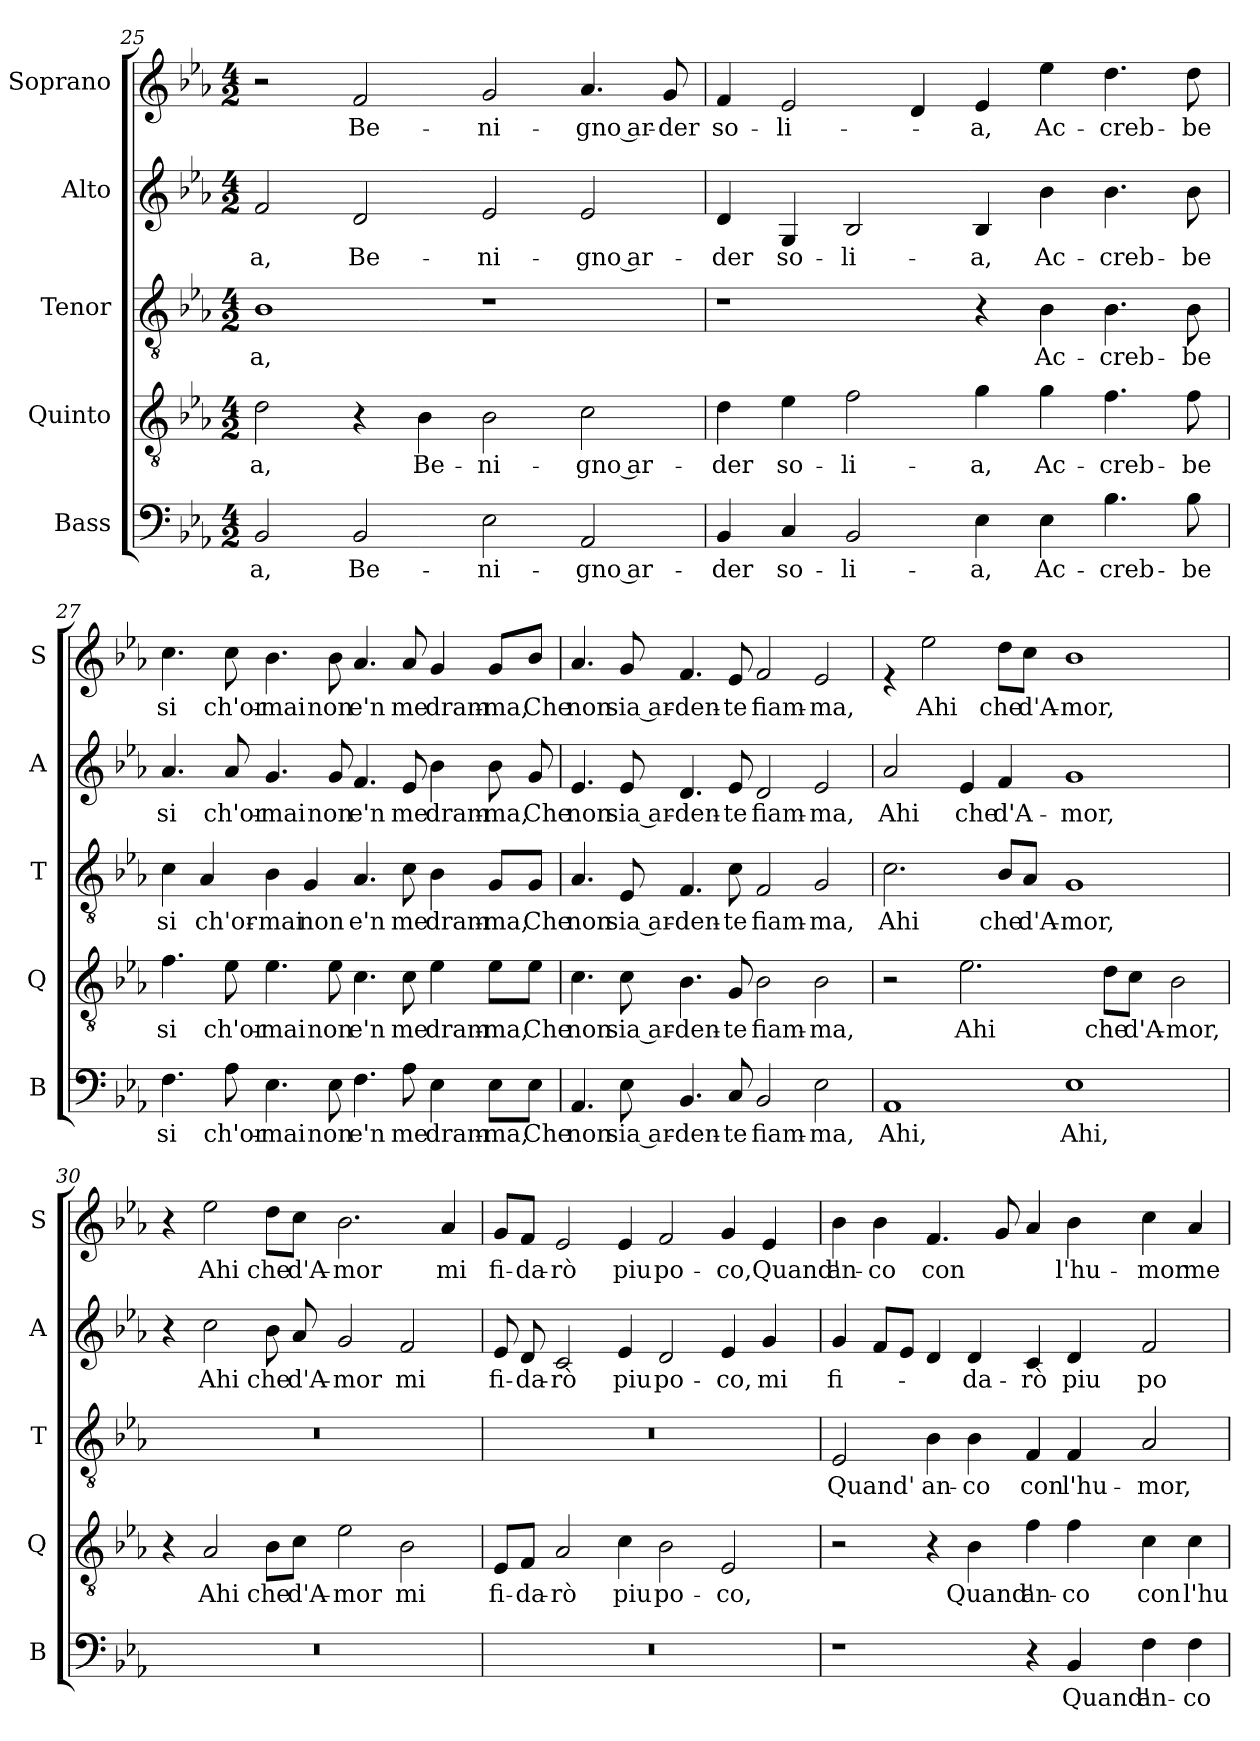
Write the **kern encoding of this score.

**kern	**text	**kern	**text	**kern	**text	**kern	**text	**kern	**text
*part5	*part5	*part4	*part4	*part3	*part3	*part2	*part2	*part1	*part1
*staff5	*staff5	*staff4	*staff4	*staff3	*staff3	*staff2	*staff2	*staff1	*staff1
*I"Bass	*	*I"Quinto	*	*I"Tenor	*	*I"Alto	*	*I"Soprano	*
*I'B	*	*I'Q	*	*I'T	*	*I'A	*	*I'S	*
!!LO:PB:g=z
*clefF4	*	*clefGv2	*	*clefGv2	*	*clefG2	*	*clefG2	*
*k[b-e-a-]	*	*k[b-e-a-]	*	*k[b-e-a-]	*	*k[b-e-a-]	*	*k[b-e-a-]	*
*E-:	*	*E-:	*	*E-:	*	*E-:	*	*E-:	*
*M4/2	*	*M4/2	*	*M4/2	*	*M4/2	*	*M4/2	*
=25	=25	=25	=25	=25	=25	=25	=25	=25	=25
!	!LO:LY:b	!	!LO:LY:b	!	!LO:LY:b	!	!LO:LY:b	!	!
2BB-/	-a,	2d\	-a,	1B-	-a,	2f/	-a,	2r	.
!	!LO:LY:b	!	!	!	!	!	!LO:LY:b	!	!LO:LY:b
2BB-/	Be-	4r	.	.	.	2d/	Be-	2f/	Be-
!	!	!	!LO:LY:b	!	!	!	!	!	!
.	.	4B-\	Be-	.	.	.	.	.	.
!	!LO:LY:b	!	!LO:LY:b	!	!	!	!LO:LY:b	!	!LO:LY:b
2E-\	-ni-	2B-\	-ni-	1r	.	2e-/	-ni-	2g/	-ni-
!	!LO:LY:b	!	!LO:LY:b	!	!	!	!LO:LY:b	!	!LO:LY:b
2AA-/	-gno ar-	2c\	-gno ar-	.	.	2e-/	-gno ar-	4.a-/	-gno ar-
!	!	!	!	!	!	!	!	!	!LO:LY:b
.	.	.	.	.	.	.	.	8g/	-der
=26	=26	=26	=26	=26	=26	=26	=26	=26	=26
!	!LO:LY:b	!	!LO:LY:b	!	!	!	!LO:LY:b	!	!LO:LY:b
4BB-/	-der	4d\	-der	1r	.	4d/	-der	4f/	so-
!	!LO:LY:b	!	!LO:LY:b	!	!	!	!LO:LY:b	!	!LO:LY:b
4C/	so-	4e-\	so-	.	.	4G/	so-	2e-/	-li-
!	!LO:LY:b	!	!LO:LY:b	!	!	!	!LO:LY:b	!	!
2BB-/	-li-	2f\	-li-	.	.	2B-/	-li-	.	.
.	.	.	.	.	.	.	.	4d/	.
!	!LO:LY:b	!	!LO:LY:b	!	!	!	!LO:LY:b	!	!LO:LY:b
4E-\	-a,	4g\	-a,	4r	.	4B-/	-a,	4e-/	-a,
!	!LO:LY:b	!	!LO:LY:b	!	!LO:LY:b	!	!LO:LY:b	!	!LO:LY:b
4E-\	Ac-	4g\	Ac-	4B-\	Ac-	4b-\	Ac-	4ee-\	Ac-
!	!LO:LY:b	!	!LO:LY:b	!	!LO:LY:b	!	!LO:LY:b	!	!LO:LY:b
4.B-\	-creb-	4.f\	-creb-	4.B-\	-creb-	4.b-\	-creb-	4.dd\	-creb-
!	!LO:LY:b	!	!LO:LY:b	!	!LO:LY:b	!	!LO:LY:b	!	!LO:LY:b
8B-\	-be	8f\	-be	8B-\	-be	8b-\	-be	8dd\	-be
=27	=27	=27	=27	=27	=27	=27	=27	=27	=27
!	!LO:LY:b	!	!LO:LY:b	!	!LO:LY:b	!	!LO:LY:b	!	!LO:LY:b
4.F\	si	4.f\	si	4c\	si	4.a-/	si	4.cc\	si
!	!	!	!	!	!LO:LY:b	!	!	!	!
.	.	.	.	4A-/	ch'or-	.	.	.	.
!	!LO:LY:b	!	!LO:LY:b	!	!	!	!LO:LY:b	!	!LO:LY:b
8A-\	ch'or-	8e-\	ch'or-	.	.	8a-/	-ch'or-	8cc\	ch'or-
!	!LO:LY:b	!	!LO:LY:b	!	!LO:LY:b	!	!LO:LY:b	!	!LO:LY:b
4.E-\	-mai	4.e-\	-mai	4B-\	-mai	4.g/	mai	4.b-\	-mai
!	!	!	!	!	!LO:LY:b	!	!	!	!
.	.	.	.	4G/	non	.	.	.	.
!	!LO:LY:b	!	!LO:LY:b	!	!	!	!LO:LY:b	!	!LO:LY:b
8E-\	non	8e-\	non	.	.	8g/	non	8b-\	non
!	!LO:LY:b	!	!LO:LY:b	!	!LO:LY:b	!	!LO:LY:b	!	!LO:LY:b
4.F\	e'n	4.c\	e'n	4.A-/	e'n	4.f/	e'n	4.a-/	e'n
!	!LO:LY:b	!	!LO:LY:b	!	!LO:LY:b	!	!LO:LY:b	!	!LO:LY:b
8A-\	me	8c\	me	8c\	me	8e-/	me	8a-/	me
!	!LO:LY:b	!	!LO:LY:b	!	!LO:LY:b	!	!LO:LY:b	!	!LO:LY:b
4E-\	dram-	4e-\	dram-	4B-\	dram-	4b-\	-dram-	4g/	dram-
!	!LO:LY:b	!	!LO:LY:b	!	!LO:LY:b	!	!LO:LY:b	!	!LO:LY:b
8E-\L	-ma,	8e-\L	-ma,	8G/L	-ma,	8b-\	ma,	8g/L	-ma,
!	!LO:LY:b	!	!LO:LY:b	!	!LO:LY:b	!	!LO:LY:b	!	!LO:LY:b
8E-\J	Che	8e-\J	Che	8G/J	Che	8g/	Che	8b-/J	Che
!!LO:LB:g=z
=28	=28	=28	=28	=28	=28	=28	=28	=28	=28
!	!LO:LY:b	!	!LO:LY:b	!	!LO:LY:b	!	!LO:LY:b	!	!LO:LY:b
4.AA-/	non	4.c\	non	4.A-/	non	4.e-/	non	4.a-/	non
!	!LO:LY:b	!	!LO:LY:b	!	!LO:LY:b	!	!LO:LY:b	!	!LO:LY:b
8E-\	sia ar-	8c\	sia ar-	8E-/	sia ar-	8e-/	-sia ar-	8g/	sia ar-
!	!LO:LY:b	!	!LO:LY:b	!	!LO:LY:b	!	!LO:LY:b	!	!LO:LY:b
4.BB-/	-den-	4.B-\	-den-	4.F/	-den-	4.d/	-den-	4.f/	-den-
!	!LO:LY:b	!	!LO:LY:b	!	!LO:LY:b	!	!LO:LY:b	!	!LO:LY:b
8C/	-te	8G/	-te	8c\	-te	8e-/	te	8e-/	-te
!	!LO:LY:b	!	!LO:LY:b	!	!LO:LY:b	!	!LO:LY:b	!	!LO:LY:b
2BB-/	fiam-	2B-\	fiam-	2F/	fiam-	2d/	-fiam-	2f/	fiam-
!	!LO:LY:b	!	!LO:LY:b	!	!LO:LY:b	!	!LO:LY:b	!	!LO:LY:b
2E-\	-ma,	2B-\	-ma,	2G/	-ma,	2e-/	ma,	2e-/	-ma,
=29	=29	=29	=29	=29	=29	=29	=29	=29	=29
!	!LO:LY:b	!	!	!	!LO:LY:b	!	!LO:LY:b	!	!
1AA-	Ahi,	2r	.	2.c\	Ahi	2a-/	Ahi	4re	.
!	!	!	!	!	!	!	!	!	!LO:LY:b
.	.	.	.	.	.	.	.	2ee-\	Ahi
!	!	!	!LO:LY:b	!	!	!	!LO:LY:b	!	!
.	.	2.e-\	Ahi	.	.	4e-/	che	.	.
!	!	!	!	!	!LO:LY:b	!	!LO:LY:b	!	!LO:LY:b
.	.	.	.	8B-/L	che	4f/	d'A-	8dd\L	che
!	!	!	!	!	!LO:LY:b	!	!	!	!LO:LY:b
.	.	.	.	8A-/J	d'A-	.	.	8cc\J	d'A-
!	!LO:LY:b	!	!	!	!LO:LY:b	!	!LO:LY:b	!	!LO:LY:b
1E-	Ahi,	.	.	1G	-mor,	1g	-mor,	1b-	-mor,
!	!	!	!LO:LY:b	!	!	!	!	!	!
.	.	8d\L	che	.	.	.	.	.	.
!	!	!	!LO:LY:b	!	!	!	!	!	!
.	.	8c\J	d'A-	.	.	.	.	.	.
!	!	!	!LO:LY:b	!	!	!	!	!	!
.	.	2B-\	-mor,	.	.	.	.	.	.
=30	=30	=30	=30	=30	=30	=30	=30	=30	=30
0r	.	4r	.	0r	.	4r	.	4r	.
!	!	!	!LO:LY:b	!	!	!	!LO:LY:b	!	!LO:LY:b
.	.	2A-/	Ahi	.	.	2cc\	Ahi	2ee-\	Ahi
!	!	!	!LO:LY:b	!	!	!	!LO:LY:b	!	!LO:LY:b
.	.	8B-\L	che	.	.	8b-\	che	8dd\L	che
!	!	!	!LO:LY:b	!	!	!	!LO:LY:b	!	!LO:LY:b
.	.	8c\J	d'A-	.	.	8a-/	d'A-	8cc\J	d'A-
!	!	!	!LO:LY:b	!	!	!	!LO:LY:b	!	!LO:LY:b
.	.	2e-\	-mor	.	.	2g/	-mor	2.b-\	-mor
!	!	!	!LO:LY:b	!	!	!	!LO:LY:b	!	!
.	.	2B-\	mi	.	.	2f/	mi	.	.
!	!	!	!	!	!	!	!	!	!LO:LY:b
.	.	.	.	.	.	.	.	4a-/	mi
!!LO:LB:g=z
=31	=31	=31	=31	=31	=31	=31	=31	=31	=31
!	!	!	!LO:LY:b	!	!	!	!LO:LY:b	!	!LO:LY:b
0r	.	8E-/L	fi-	0r	.	8e-/	fi-	8g/L	fi-
!	!	!	!LO:LY:b	!	!	!	!LO:LY:b	!	!LO:LY:b
.	.	8F/J	-da-	.	.	8d/	-da-	8f/J	-da-
!	!	!	!LO:LY:b	!	!	!	!LO:LY:b	!	!LO:LY:b
.	.	2A-/	-rò	.	.	2c/	-rò	2e-/	-rò
!	!	!	!LO:LY:b	!	!	!	!LO:LY:b	!	!LO:LY:b
.	.	4c\	piu	.	.	4e-/	piu	4e-/	piu
!	!	!	!LO:LY:b	!	!	!	!LO:LY:b	!	!LO:LY:b
.	.	2B-\	po-	.	.	2d/	po-	2f/	po-
!	!	!	!LO:LY:b	!	!	!	!LO:LY:b	!	!LO:LY:b
.	.	2E-/	-co,	.	.	4e-/	-co,	4g/	-co,
!	!	!	!	!	!	!	!LO:LY:b	!	!LO:LY:b
.	.	.	.	.	.	4g/	mi	4e-/	Quand'
=32	=32	=32	=32	=32	=32	=32	=32	=32	=32
!	!	!	!	!	!LO:LY:b	!	!LO:LY:b	!	!LO:LY:b
1r	.	2r	.	2E-/	Quand'	4g/	fi-	4b-\	an-
!	!	!	!	!	!	!	!	!	!LO:LY:b
.	.	.	.	.	.	8f/L	.	4b-\	-co
.	.	.	.	.	.	8e-/J	.	.	.
!	!	!	!	!	!LO:LY:b	!	!	!	!LO:LY:b
.	.	4r	.	4B-\	an-	4d/	.	4.f/	con
!	!	!	!LO:LY:b	!	!LO:LY:b	!	!LO:LY:b	!	!
.	.	4B-\	Quand'	4B-\	-co	4d/	-da-	.	.
.	.	.	.	.	.	.	.	8g/	.
!	!	!	!LO:LY:b	!	!LO:LY:b	!	!LO:LY:b	!	!
4r	.	4f\	an-	4F/	con	4c/	-rò	4a-/	.
!	!LO:LY:b	!	!LO:LY:b	!	!LO:LY:b	!	!LO:LY:b	!	!LO:LY:b
4BB-/	Quand'	4f\	-co	4F/	l'hu-	4d/	piu	4b-\	l'hu-
!	!LO:LY:b	!	!LO:LY:b	!	!LO:LY:b	!	!LO:LY:b	!	!LO:LY:b
4F\	an-	4c\	con	2A-/	-mor,	2f/	po-	4cc\	-mor
!	!LO:LY:b	!	!LO:LY:b	!	!	!	!	!	!LO:LY:b
4F\	-co	4c\	l'hu-	.	.	.	.	4a-/	me-
=	=	=	=	=	=	=	=	=	=
*-	*-	*-	*-	*-	*-	*-	*-	*-	*-
